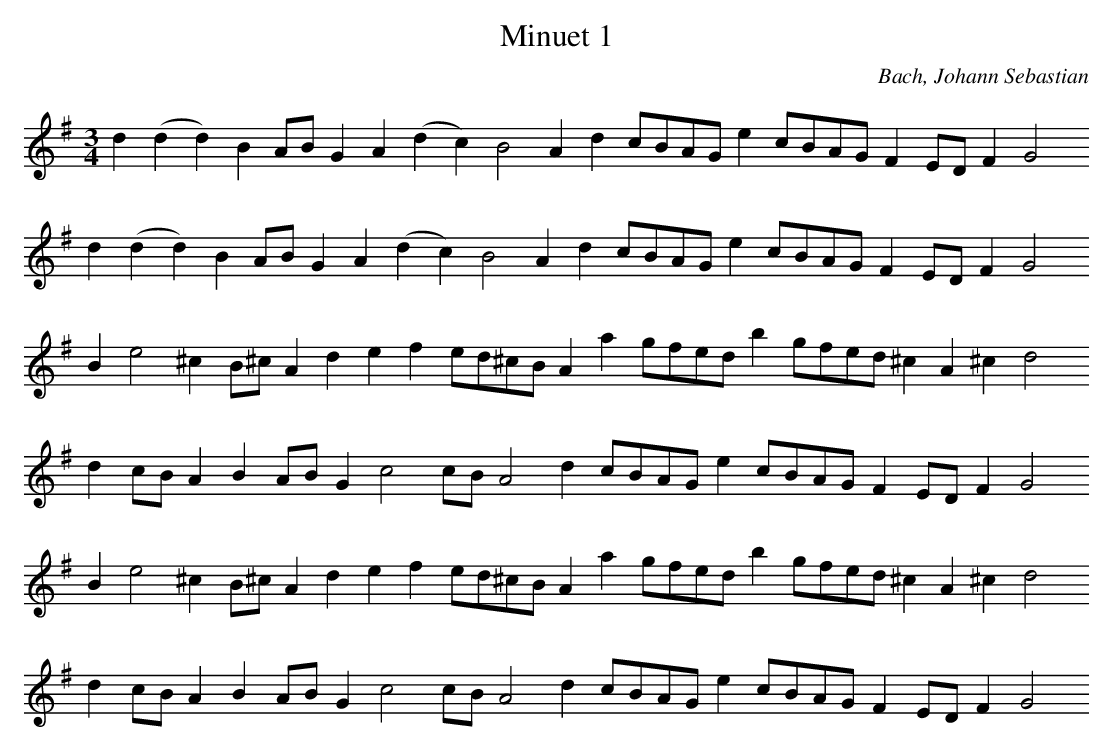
X:1
T:Minuet 1
C: Bach, Johann Sebastian
M:3/4
L:1/4
K:G
d(dd)BA/2B/2GA(dc)B2Adc/2B/2A/2G/2ec/2B/2A/2G/2FE/2D/2FG2
d(dd)BA/2B/2GA(dc)B2Adc/2B/2A/2G/2ec/2B/2A/2G/2FE/2D/2FG2
Be2^cB/2^c/2Adefe/2d/2^c/2B/2Aag/2f/2e/2d/2bg/2f/2e/2d/2^cA^cd2
dc/2B/2ABA/2B/2Gc2c/2B/2A2dc/2B/2A/2G/2ec/2B/2A/2G/2FE/2D/2FG2
Be2^cB/2^c/2Adefe/2d/2^c/2B/2Aag/2f/2e/2d/2bg/2f/2e/2d/2^cA^cd2
dc/2B/2ABA/2B/2Gc2c/2B/2A2dc/2B/2A/2G/2ec/2B/2A/2G/2FE/2D/2FG2
